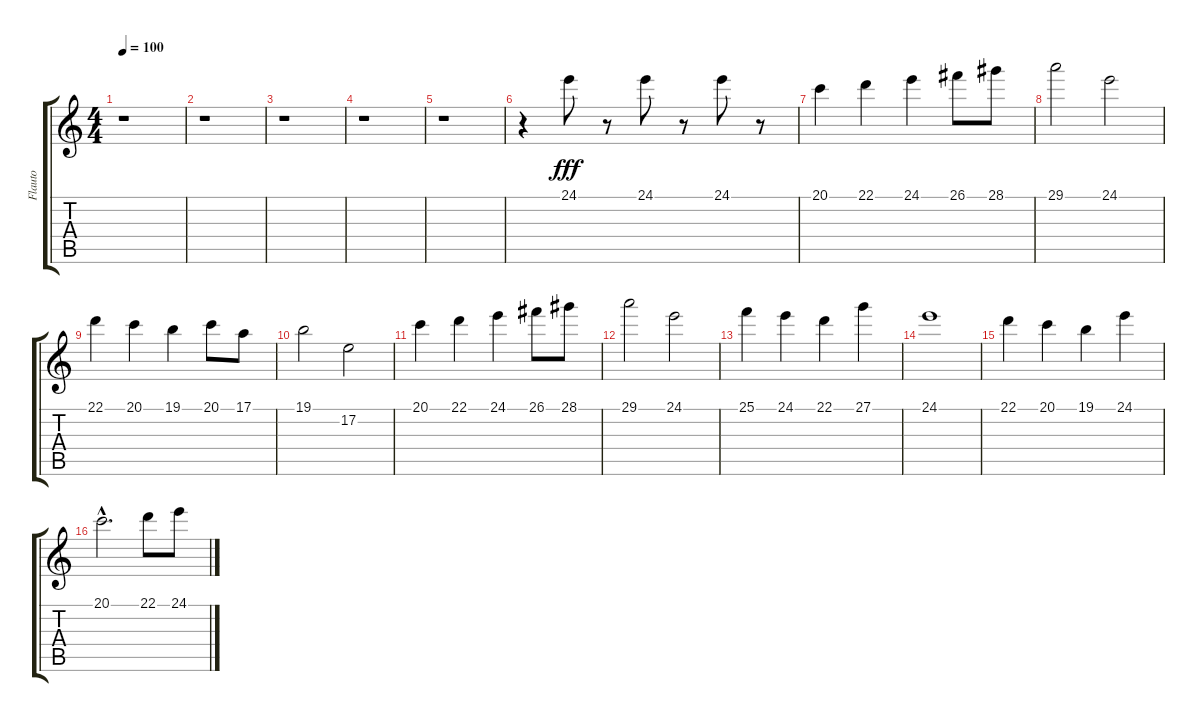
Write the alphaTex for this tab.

\track ("Flauto" "Flauto") {instrument flute}
\staff {score tabs}
\tuning (E4 B3 G3 D3 A2 E2) {hide}
\ts (4 4)
\tempo 100
\clef g2
\ks c
r.1{dy fff} |
r.1 |
r.1 |
r.1 |
r.1 |
r.4 24.1.8 r.8 24.1.8 r.8 24.1.8 r.8 |
20.1.4 22.1.4 24.1.4 26.1.8 28.1.8 |
29.1.2 24.1.2 |
22.1.4 20.1.4 19.1.4 20.1.8 17.1.8 |
19.1.2 17.2.2 |
20.1.4 22.1.4 24.1.4 26.1.8 28.1.8 |
29.1.2 24.1.2 |
25.1.4 24.1.4 22.1.4 27.1.4 |
24.1.1 |
22.1.4 20.1.4 19.1.4 24.1.4 |
20.1{hac}.2{d} 22.1.8 24.1.8
